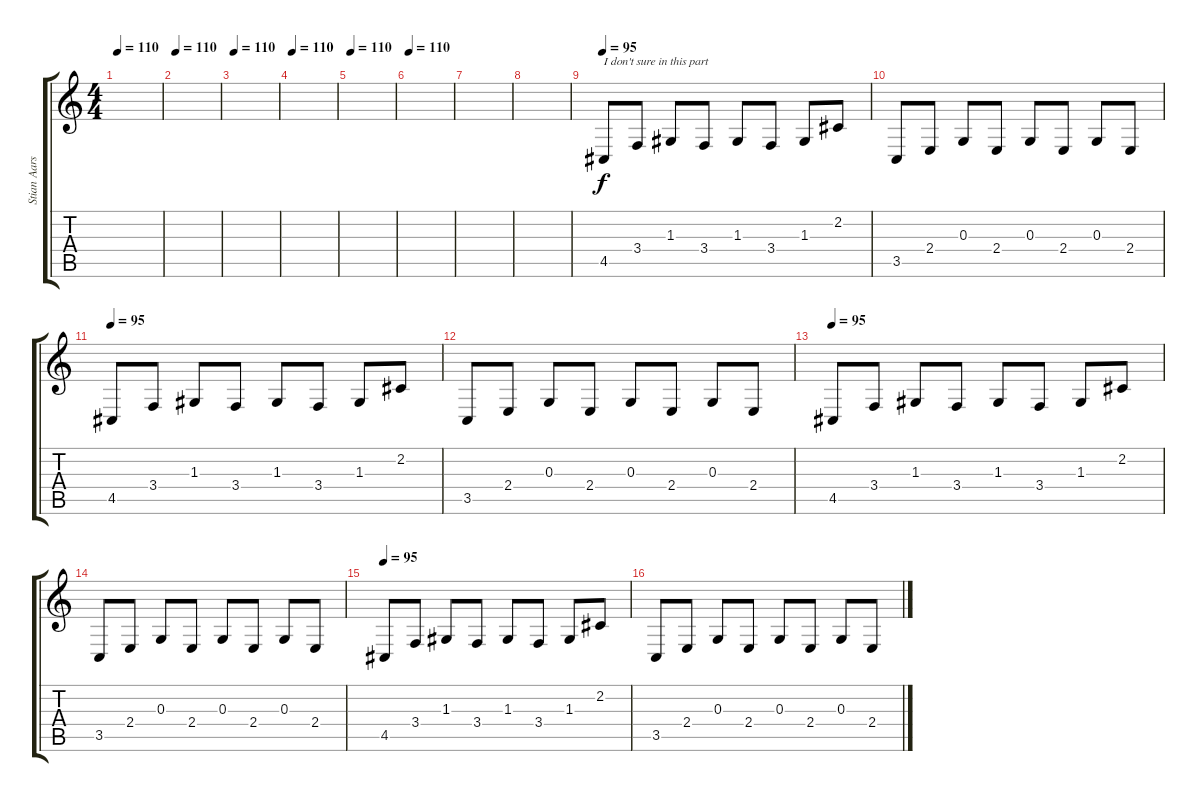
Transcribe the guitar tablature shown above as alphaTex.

\track ("Stian Aarstad" "Stian Aars") {instrument acousticgrandpiano}
\staff {score tabs}
\tuning (E4 B3 G3 D3 A2 E2) {hide}
\ts (4 4)
\tempo 125
\tempo 110
\clef g2
\ks c
|
\tempo 110
|
\tempo 125
\tempo 110
|
\tempo 110
|
\tempo 125
\tempo 110
|
\tempo 110
|
|
|
\tempo 95
4.5.8{txt "I don't sure in this part"} 3.4.8 1.3.8 3.4.8 1.3.8 3.4.8 1.3.8 2.2.8 |
3.5.8 2.4.8 0.3.8 2.4.8 0.3.8 2.4.8 0.3.8 2.4.8 |
\tempo 95
4.5.8 3.4.8 1.3.8 3.4.8 1.3.8 3.4.8 1.3.8 2.2.8 |
3.5.8 2.4.8 0.3.8 2.4.8 0.3.8 2.4.8 0.3.8 2.4.8 |
\tempo 95
4.5.8 3.4.8 1.3.8 3.4.8 1.3.8 3.4.8 1.3.8 2.2.8 |
3.5.8 2.4.8 0.3.8 2.4.8 0.3.8 2.4.8 0.3.8 2.4.8 |
\tempo 95
4.5.8 3.4.8 1.3.8 3.4.8 1.3.8 3.4.8 1.3.8 2.2.8 |
3.5.8 2.4.8 0.3.8 2.4.8 0.3.8 2.4.8 0.3.8 2.4.8
